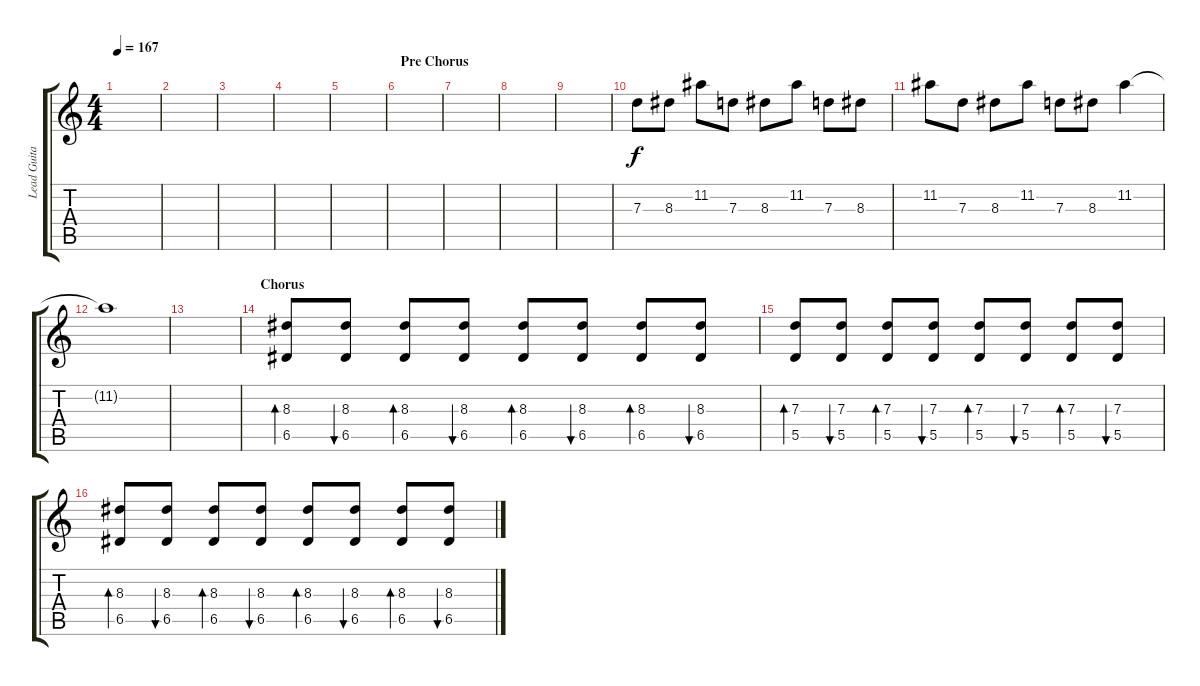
\track ("Lead Guitar" "Lead Guita") {instrument overdrivenguitar}
\staff {score tabs}
\tuning (E4 B3 G3 D3 A2 E2) {hide}
\ts (4 4)
\tempo 167
\clef g2
\ks c
|
|
|
|
|
\section ("" "Pre Chorus")
|
|
|
|
7.3.8 8.3.8 11.2.8 7.3.8 8.3.8 11.2.8 7.3.8 8.3.8 |
11.2.8 7.3.8 8.3.8 11.2.8 7.3.8 8.3.8 11.2.4 |
11.2{t}.1 |
|
\section ("" "Chorus")
(8.3 6.5).8{bd 30} (8.3 6.5).8{bu 30} (8.3 6.5).8{bd 30} (8.3 6.5).8{bu 30} (8.3 6.5).8{bd 30} (8.3 6.5).8{bu 30} (8.3 6.5).8{bd 30} (8.3 6.5).8{bu 30} |
(7.3 5.5).8{bd 30} (7.3 5.5).8{bu 30} (7.3 5.5).8{bd 30} (7.3 5.5).8{bu 30} (7.3 5.5).8{bd 30} (7.3 5.5).8{bu 30} (7.3 5.5).8{bd 30} (7.3 5.5).8{bu 30} |
(8.3 6.5).8{bd 30} (8.3 6.5).8{bu 30} (8.3 6.5).8{bd 30} (8.3 6.5).8{bu 30} (8.3 6.5).8{bd 30} (8.3 6.5).8{bu 30} (8.3 6.5).8{bd 30} (8.3 6.5).8{bu 30}
